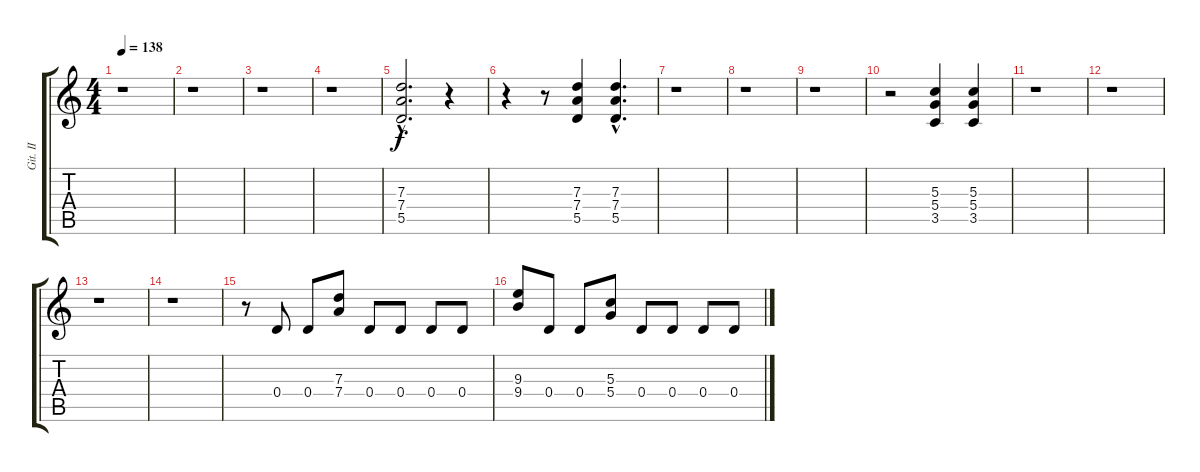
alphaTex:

\track ("Git. II" "Git. II") {instrument overdrivenguitar}
\staff {score tabs}
\tuning (E4 B3 G3 D3 A2 E2) {hide}
\ts (4 4)
\tempo 138
\clef g2
\ks c
r.1{dy f instrument overdrivenguitar} |
r.1 |
r.1 |
r.1 |
(7.3{hac} 7.4{hac} 5.5{hac}).2{d} r.4 |
r.4 r.8 (7.3 7.4 5.5).4 (7.3{hac} 7.4{hac} 5.5{hac}).4{d} |
r.1 |
r.1 |
r.1 |
r.2 (5.3 5.4 3.5).4 (5.3 5.4 3.5).4 |
r.1 |
r.1 |
r.1 |
r.1 |
r.8 0.4.8 0.4.8 (7.3 7.4).8 0.4.8 0.4.8 0.4.8 0.4.8 |
(9.3 9.4).8 0.4.8 0.4.8 (5.3 5.4).8 0.4.8 0.4.8 0.4.8 0.4.8
